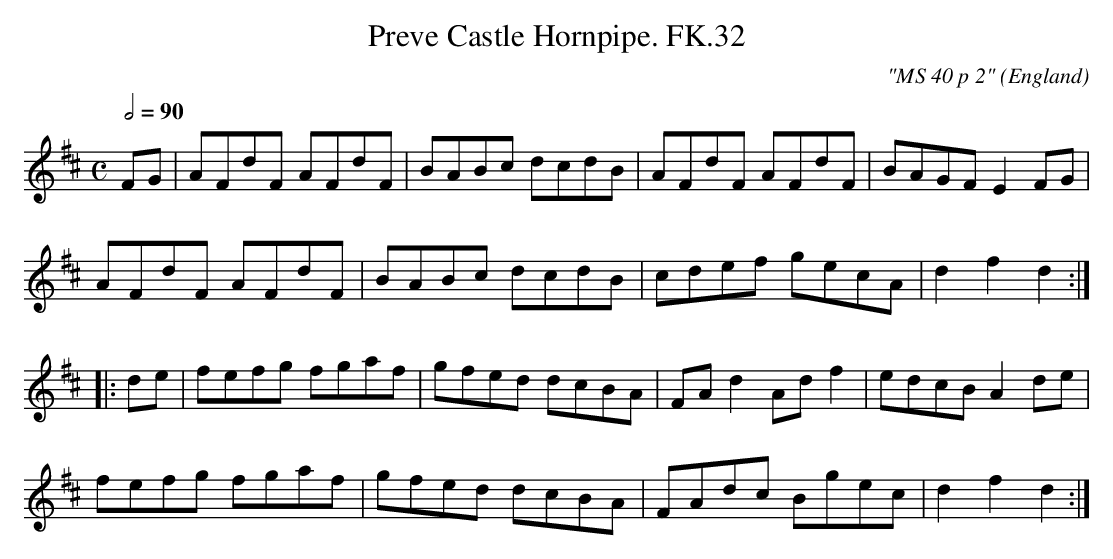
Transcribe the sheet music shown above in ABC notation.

X:1
T:Preve Castle Hornpipe. FK.32
C:"MS 40 p 2"
L:1/8
M:C
O:England
Q:1/2=90
K:D
FG | AFdF AFdF | BABc dcdB | AFdF AFdF | BAGF E2 FG |!
AFdF AFdF | BABc dcdB | cdef gecA | d2 f2 d2 :|!
|:de |fefg fgaf |gfed dcBA | FA d2 Ad f2 | edcB A2 de |!
fefg fgaf | gfed dcBA | FAdc Bgec | d2 f2 d2 :|
